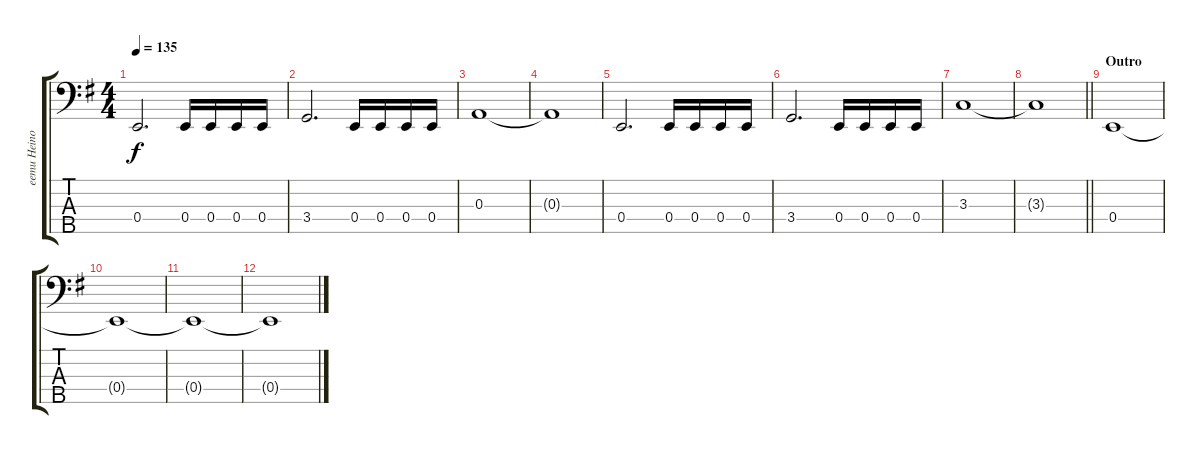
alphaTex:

\track ("eemu Heinola (bass)" "eemu Heino") {instrument electricbasspick}
\staff {score tabs}
\tuning (G2 D2 A1 E1 B0) {hide}
\ts (4 4)
\tempo 135
\clef f4
\ks eminor
0.4.2{d dy f} 0.4.16 0.4.16 0.4.16 0.4.16 |
3.4.2{d} 0.4.16 0.4.16 0.4.16 0.4.16 |
0.3.1 |
0.3{t}.1 |
0.4.2{d} 0.4.16 0.4.16 0.4.16 0.4.16 |
3.4.2{d} 0.4.16 0.4.16 0.4.16 0.4.16 |
3.3.1 |
\barLineRight lightlight
3.3{t}.1 |
\section ("" "Outro")
0.4.1{volume 0} |
0.4{t}.1 |
0.4{t}.1 |
0.4{t}.1
